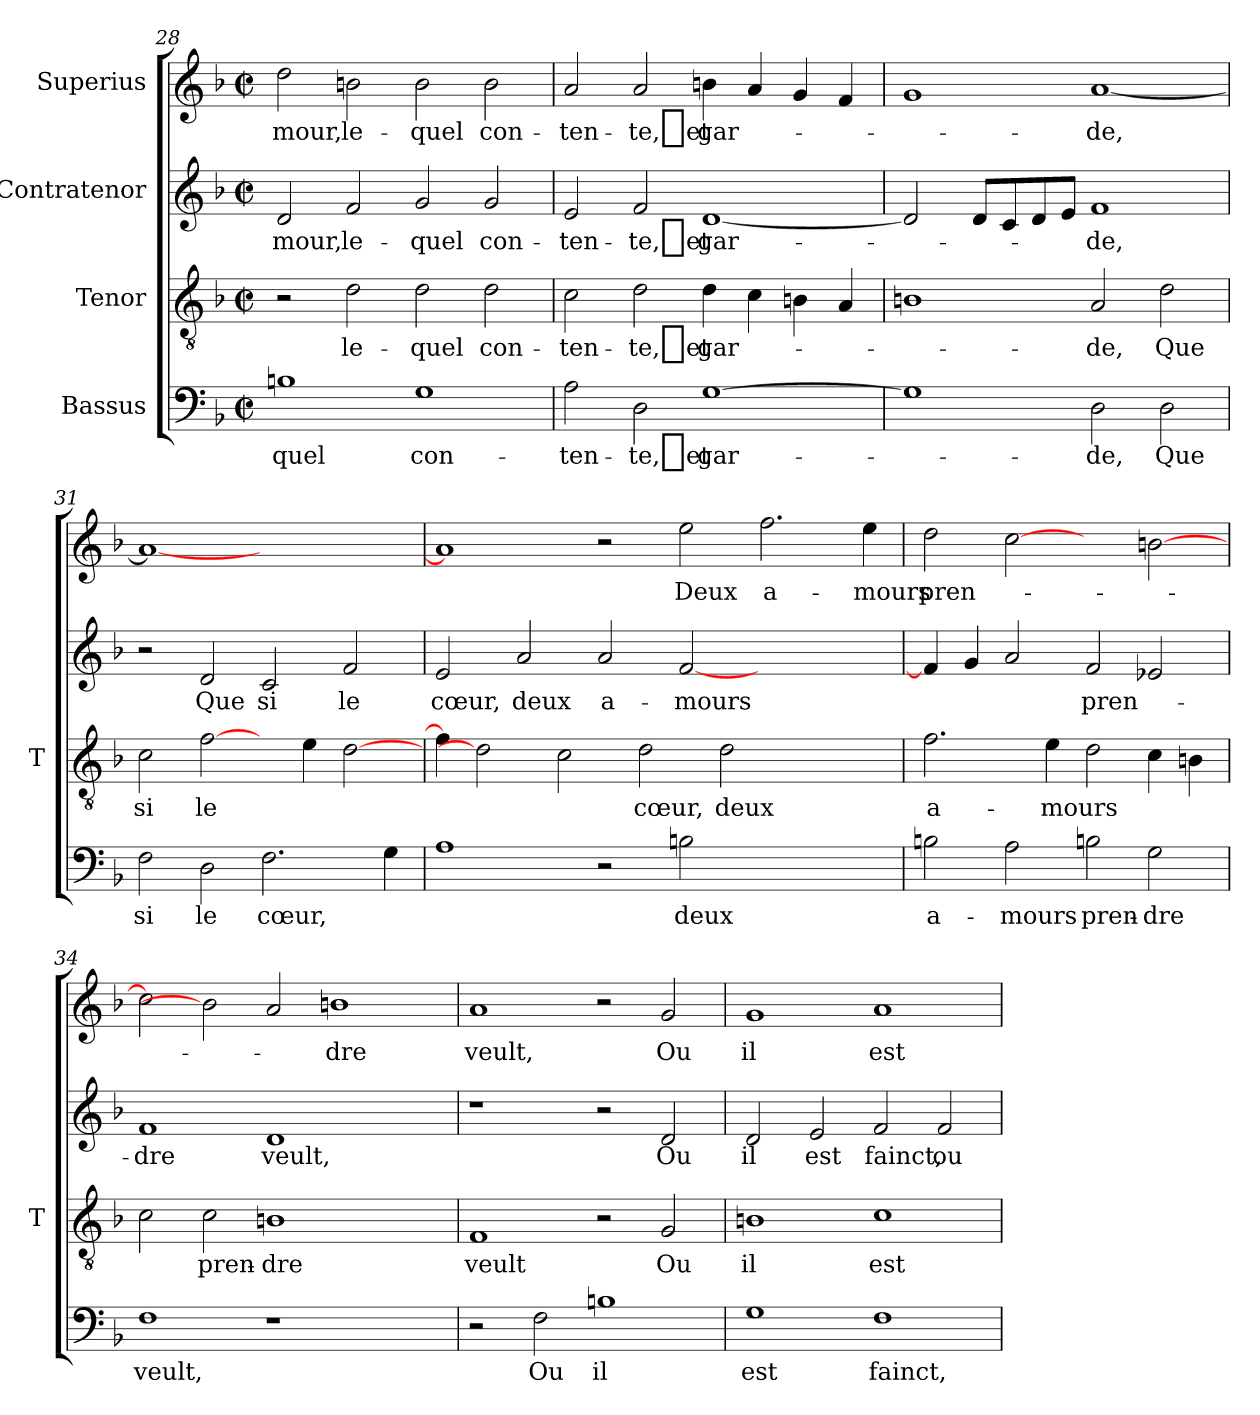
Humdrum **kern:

**kern	**text	**kern	**text	**kern	**text	**kern	**text
*part4	*part4	*part3	*part3	*part2	*part2	*part1	*part1
*staff4	*staff4	*staff3	*staff3	*staff2	*staff2	*staff1	*staff1
*I"Bassus	*	*I"Tenor	*	*I"Contratenor	*	*I"Superius	*
*	*	*I'T	*	*	*	*	*
*clefF4	*	*clefGv2	*	*clefG2	*	*clefG2	*
*k[b-]	*	*k[b-]	*	*k[b-]	*	*k[b-]	*
*F:	*	*F:	*	*F:	*	*F:	*
*M2/2	*	*M2/2	*	*M2/2	*	*M2/2	*
*met(c|)	*	*met(c|)	*	*met(c|)	*	*met(c|)	*
=28	=28	=28	=28	=28	=28	=28	=28
1Bn	-quel	2r	.	2d	-mour,	2dd	-mour,
.	.	2d	le-	2f	le-	2bn	le-
1G	con-	2d	-quel	2g	-quel	2b	-quel
.	.	2d	con-	2g	con-	2b	con-
=29	=29	=29	=29	=29	=29	=29	=29
2A	ten-	2c	ten-	2e	ten-	2a	ten-
2D	-te,_et	2d	-te,_et	2f	-te,_et	2a	-te,_et
[1G	gar-	4d	gar-	[1d	gar-	4bn	gar-
.	.	4c	.	.	.	4a	.
.	.	4Bn	.	.	.	4g	.
.	.	4A	.	.	.	4f	.
=30	=30	=30	=30	=30	=30	=30	=30
1G]	.	1Bn	.	2d]	.	1g	.
.	.	.	.	8dL	.	.	.
.	.	.	.	8c	.	.	.
.	.	.	.	8d	.	.	.
.	.	.	.	8eJ	.	.	.
2D	-de,	2A	-de,	1f	-de,	[1a	-de,
2D	-Que	2d	-Que	.	.	.	.
!!LO:LB:g=z
=31	=31	=31	=31	=31	=31	=31	=31
2F	-si	2c	-si	2r	.	1a_	.
2D	-le	[2f	-le	2d	-Que	.	.
2.F	-cœur,	4ryy	.	2c	-si	1ryy	.
.	.	4e	.	.	.	.	.
.	.	[2d	.	2f	-le	.	.
4G	.	.	.	.	.	.	.
=32	=32	=32	=32	=32	=32	=32	=32
1A	.	4f]	.	2e	-cœur,	1a]	.
.	.	2d]	.	.	.	.	.
.	.	.	.	2a	-deux	.	.
.	.	2c	.	.	.	.	.
2r	.	.	.	2a	a-	2r	.
.	.	2d	-cœur,	.	.	.	.
2Bn	-deux	.	.	[2f	-mours	2ee	-Deux
.	.	2d	-deux	.	.	.	.
1ryy	.	.	.	1ryy	.	2.ff	a-
.	.	2.ryy	.	.	.	.	.
.	.	.	.	.	.	4ee	-mours
=33	=33	=33	=33	=33	=33	=33	=33
2Bn	a-	2.f	a-	4f]	.	2dd	pren-
.	.	.	.	4g	.	.	.
2A	-mours	.	.	2a	.	[2cc	.
.	.	4e	-mours	.	.	.	.
2Bn	pren-	2d	.	2f	pren-	2ryy	.
2G	-dre	4c	.	2e-X	.	[2bn	.
.	.	4Bn	.	.	.	.	.
=34	=34	=34	=34	=34	=34	=34	=34
1F	-veult,	2c	.	1f	-dre	2cc]	.
.	.	2c	pren-	.	.	2b]	.
1r	.	1Bn	-dre	1d	-veult,	2a	.
.	.	.	.	.	.	1bn	-dre
2ryy	.	2ryy	.	2ryy	.	.	.
=35	=35	=35	=35	=35	=35	=35	=35
2r	.	1F	-veult	1r	.	1a	-veult,
2F	-Ou	.	.	.	.	.	.
1Bn	-il	2r	.	2r	.	2r	.
.	.	2G	-Ou	2d	-Ou	2g	-Ou
!!LO:LB:g=z
=36	=36	=36	=36	=36	=36	=36	=36
1G	-est	1Bn	-il	2d	-il	1g	-il
.	.	.	.	2e	-est	.	.
1F	-fainct,	1c	-est	2f	-fainct,	1a	-est
.	.	.	.	2f	-ou	.	.
=	=	=	=	=	=	=	=
*-	*-	*-	*-	*-	*-	*-	*-
